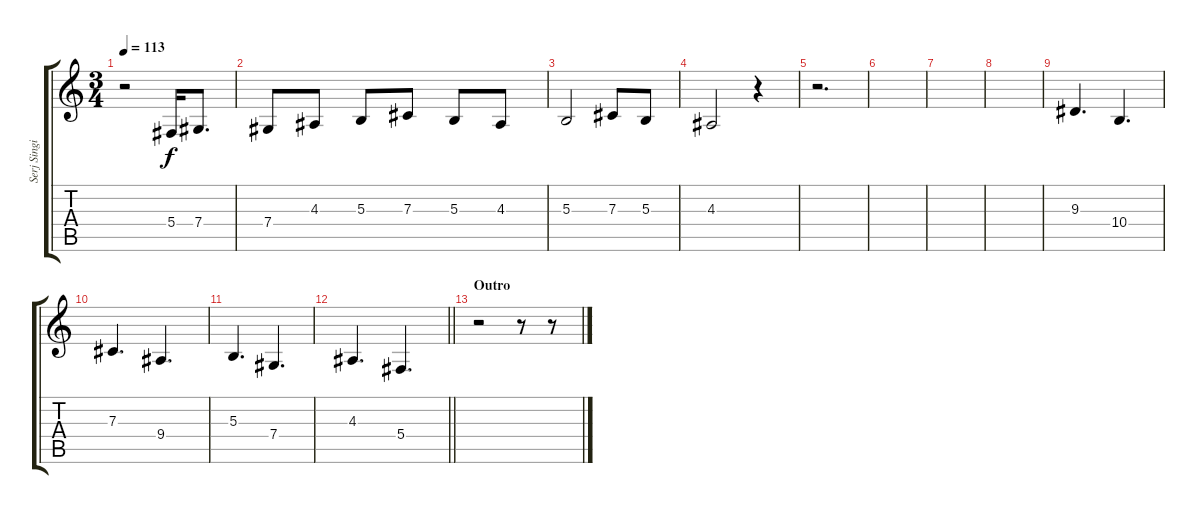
\track ("Serj Singing" "Serj Singi") {instrument tuba}
\staff {score tabs}
\tuning (Eb4 Bb3 Gb3 Db3 Ab2 Db2) {hide}
\ts (3 4)
\tempo 113
\clef g2
\ks c
r.2{dy f} 5.4.16 7.4.8{d} |
7.4.8 4.3.8 5.3.8 7.3.8 5.3.8 4.3.8 |
5.3.2 7.3.8 5.3.8 |
4.3.2 r.4 |
r.2{d} |
|
|
|
9.3.4{d} 10.4.4{d} |
7.3.4{d} 9.4.4{d} |
5.3.4{d} 7.4.4{d} |
\barLineRight lightlight
4.3.4{d} 5.4.4{d} |
\section ("" "Outro")
r.2 r.8 r.8
